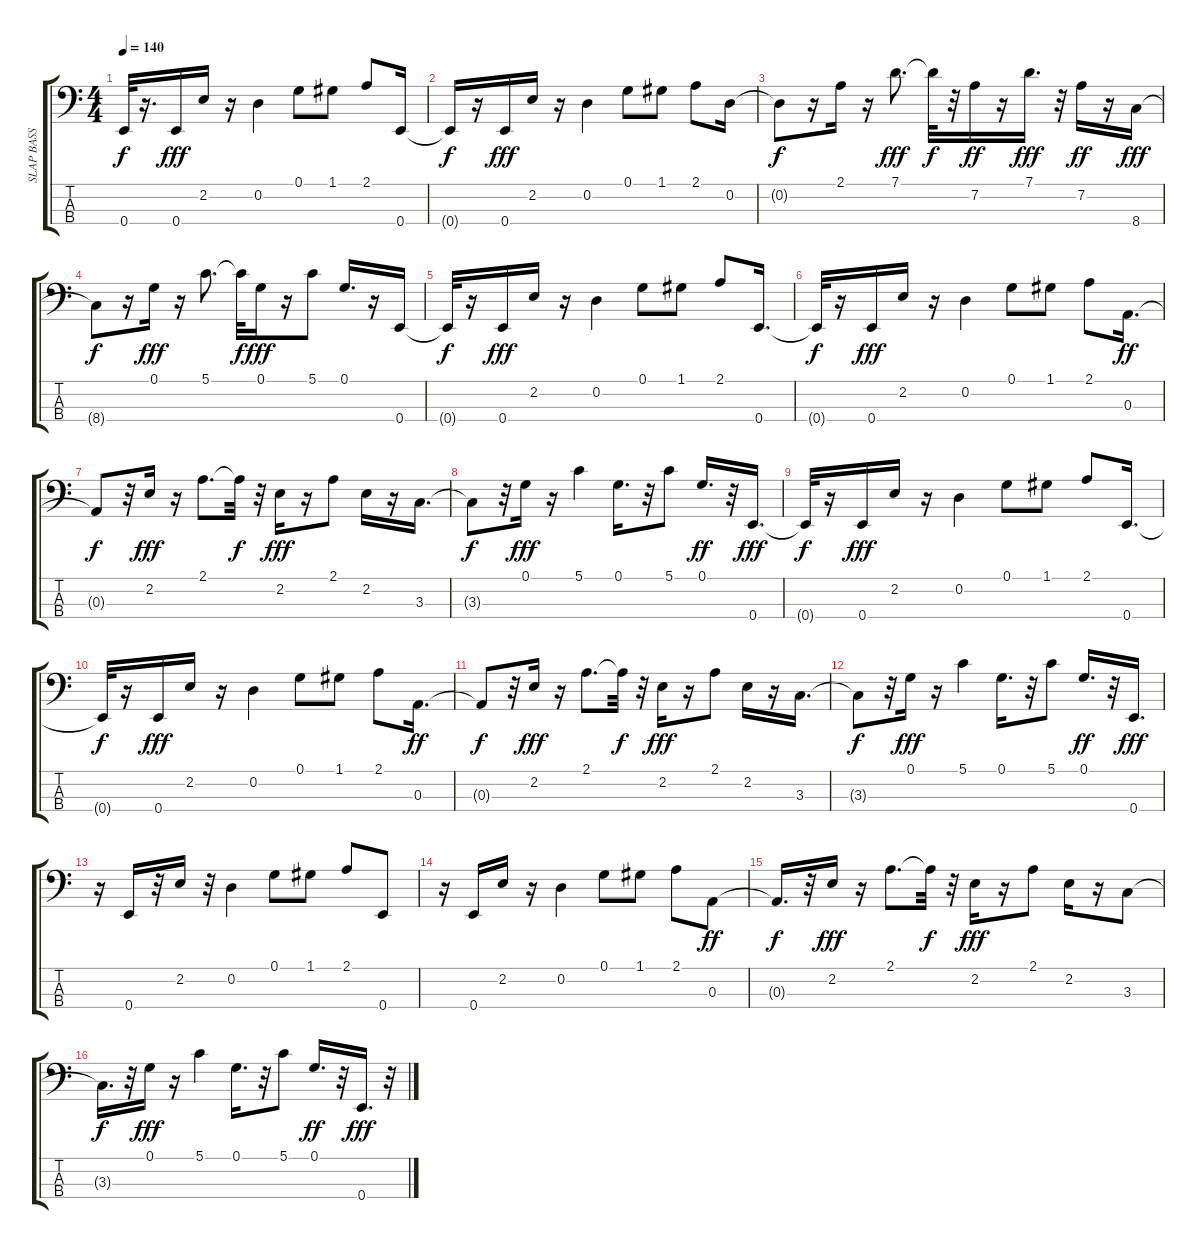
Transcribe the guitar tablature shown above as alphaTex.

\track ("SLAP BASS 2" "SLAP BASS ") {instrument electricbassfinger}
\staff {score tabs}
\tuning (G2 D2 A1 E1) {hide}
\ts (4 4)
\tempo 140
\clef f4
\ks c
0.4{t}.32{dy f} r.16{d} 0.4.16{dy fff} 2.2.16 r.16 0.2.4 0.1.8 1.1.8 2.1.8 0.4.16 |
0.4{t}.16{dy f} r.16 0.4.16{dy fff} 2.2.16 r.16 0.2.4 0.1.8 1.1.8 2.1.8 0.2.16 |
0.2{t}.8{dy f} r.16 2.1.16 r.16 7.1.8{d dy fff} 7.1{t}.32{dy f} r.32 7.2.16{dy ff} r.16 7.1.16{d dy fff} r.32 7.2.16{dy ff} r.16 8.4.16{dy fff} |
8.4{t}.8{dy f} r.16 0.1.16{dy fff} r.16 5.1.8{d} 5.1{t}.32{dy f} 0.1.16{dy fff} r.16 5.1.8 0.1.16{d} r.16 0.4.16 |
0.4{t}.32{dy f} r.16 0.4.16{dy fff} 2.2.16 r.16 0.2.4 0.1.8 1.1.8 2.1.8 0.4.16{d} |
0.4{t}.32{dy f} r.16 0.4.16{dy fff} 2.2.16 r.16 0.2.4 0.1.8 1.1.8 2.1.8 0.3.16{d dy ff} |
0.3{t}.8{dy f} r.32 2.2.16{dy fff} r.16 2.1.8{d} 2.1{t}.32{dy f} r.32 2.2.16{dy fff} r.16 2.1.8 2.2.16 r.16 3.3.16{d} |
3.3{t}.8{dy f} r.32 0.1.16{dy fff} r.16 5.1.4 0.1.16{d} r.32 5.1.8 0.1.16{d dy ff} r.32 0.4.16{d dy fff} |
0.4{t}.32{dy f} r.16 0.4.16{dy fff} 2.2.16 r.16 0.2.4 0.1.8 1.1.8 2.1.8 0.4.16{d} |
0.4{t}.32{dy f} r.16 0.4.16{dy fff} 2.2.16 r.16 0.2.4 0.1.8 1.1.8 2.1.8 0.3.16{d dy ff} |
0.3{t}.8{dy f} r.32 2.2.16{dy fff} r.16 2.1.8{d} 2.1{t}.32{dy f} r.32 2.2.16{dy fff} r.16 2.1.8 2.2.16 r.16 3.3.16{d} |
3.3{t}.8{dy f} r.32 0.1.16{dy fff} r.16 5.1.4 0.1.16{d} r.32 5.1.8 0.1.16{d dy ff} r.32 0.4.16{d dy fff} |
r.16 0.4.16 r.32 2.2.16 r.32 0.2.4 0.1.8 1.1.8 2.1.8 0.4.8 |
r.16 0.4.16 2.2.16 r.16 0.2.4 0.1.8 1.1.8 2.1.8 0.3.8{dy ff} |
0.3{t}.16{d dy f} r.32 2.2.16{dy fff} r.16 2.1.8{d} 2.1{t}.32{dy f} r.32 2.2.16{dy fff} r.16 2.1.8 2.2.16 r.16 3.3.8 |
3.3{t}.16{d dy f} r.32 0.1.16{dy fff} r.16 5.1.4 0.1.16{d} r.32 5.1.8 0.1.16{d dy ff} r.32 0.4.16{d dy fff} r.32
